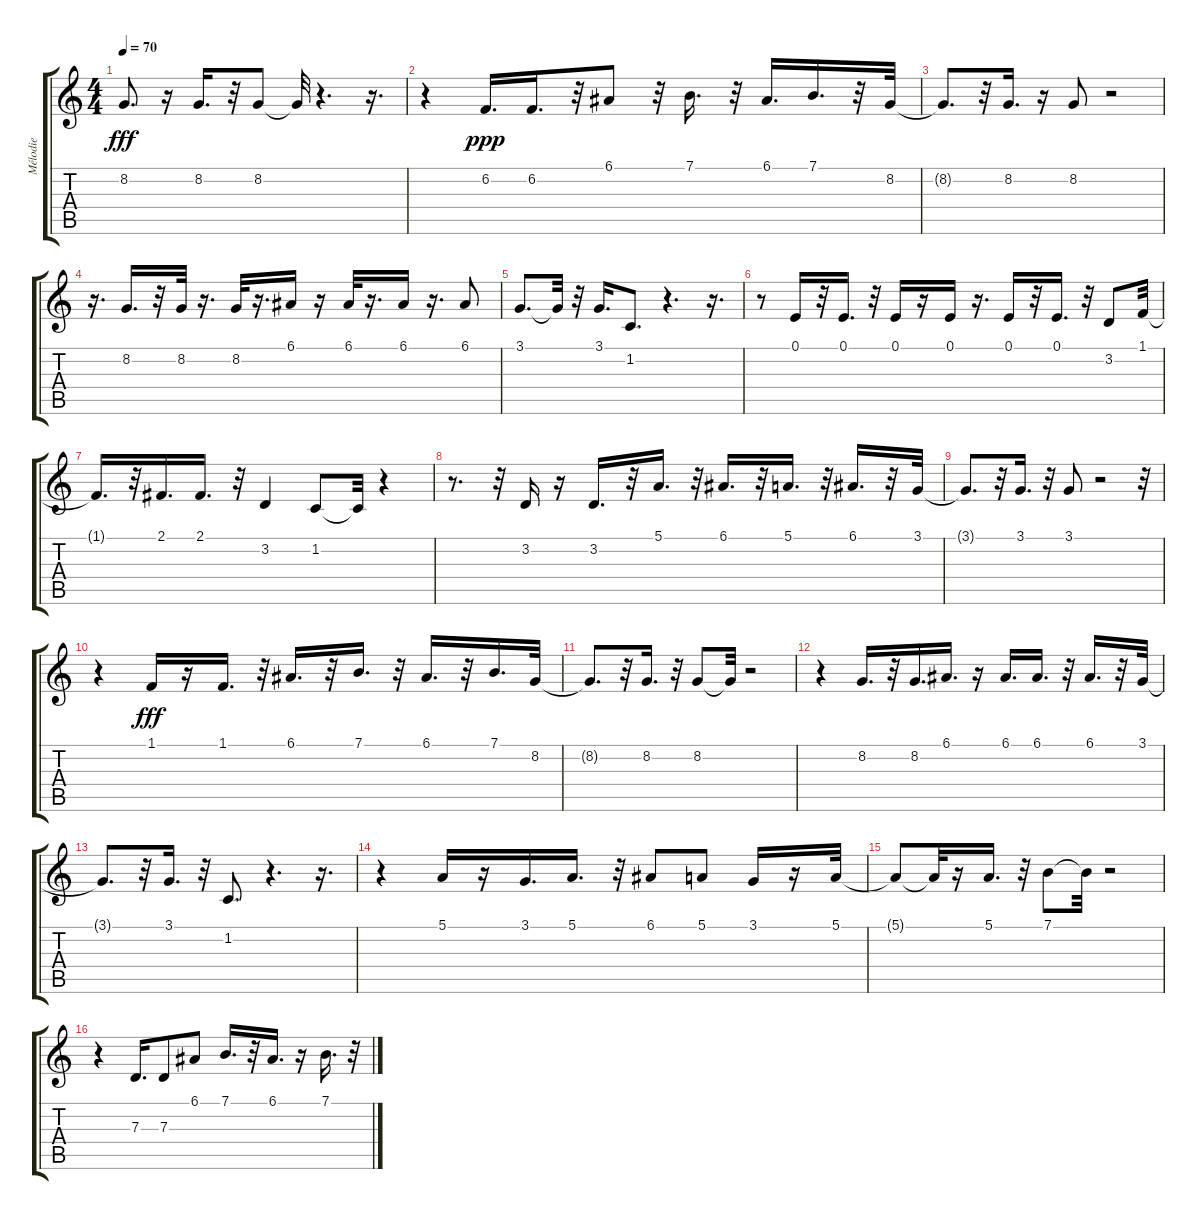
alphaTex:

\track ("Mélodie" "Mélodie") {instrument trumpet}
\staff {score tabs}
\tuning (E4 B3 G3 D3 A2 E2) {hide}
\ts (4 4)
\tempo 70
\clef g2
\ks c
8.2{t}.8{d dy fff} r.16 8.2.16{d} r.32 8.2.8 8.2{t}.32 r.4{d} r.16{d} |
r.4 6.2.16{d dy ppp} 6.2.16{d} r.32 6.1.8 r.32 7.1.16{d} r.32 6.1.16{d} 7.1.16{d} r.32 8.2.32 |
8.2{t}.8{d} r.32 8.2.16{d} r.16 8.2.8 r.2 |
r.16{d} 8.2.16{d} r.32 8.2.32 r.16{d} 8.2.32 r.16{d} 6.1.16 r.16 6.1.32 r.16{d} 6.1.16 r.16{d} 6.1.8 |
3.1.8{d} 3.1{t}.32 r.32 3.1.16{d} 1.2.8{d} r.4{d} r.16{d} |
r.8 0.1.16 r.32 0.1.16{d} r.32 0.1.16 r.16 0.1.16 r.16{d} 0.1.16 r.32 0.1.16{d} r.32 3.2.8 1.1.32 |
1.1{t}.16{d} r.32 2.1.16{d} 2.1.16{d} r.32 3.2.4 1.2.8 1.2{t}.32 r.4 |
r.8{d} r.32 3.2.16 r.16 3.2.16{d} r.32 5.1.16{d} r.32 6.1.16{d} r.32 5.1.16{d} r.32 6.1.16{d} r.32 3.1.32 |
3.1{t}.8{d} r.32 3.1.16{d} r.32 3.1.8 r.2 r.32 |
r.4 1.1.16{dy fff} r.16 1.1.16{d} r.32 6.1.16{d} r.32 7.1.16{d} r.32 6.1.16{d} r.32 7.1.16{d} 8.2.32 |
8.2{t}.8{d} r.32 8.2.16{d} r.32 8.2.8 8.2{t}.32 r.2 |
r.4 8.2.16{d} r.32 8.2.16{d} 6.1.16{d} r.16 6.1.16{d} 6.1.16{d} r.32 6.1.16{d} r.32 3.1.32 |
3.1{t}.8{d} r.32 3.1.16{d} r.32 1.2.8{d} r.4{d} r.16{d} |
r.4 5.1.16 r.16 3.1.16{d} 5.1.16{d} r.32 6.1.8 5.1.8 3.1.16 r.16 5.1.32 |
5.1{t}.8 5.1{t}.32 r.16 5.1.16{d} r.32 7.1.8 7.1{t}.32 r.2 |
r.4 7.3.16{d} 7.3.8 6.1.8 7.1.16{d} r.32 6.1.16{d} r.16 7.1.16{d} r.32
